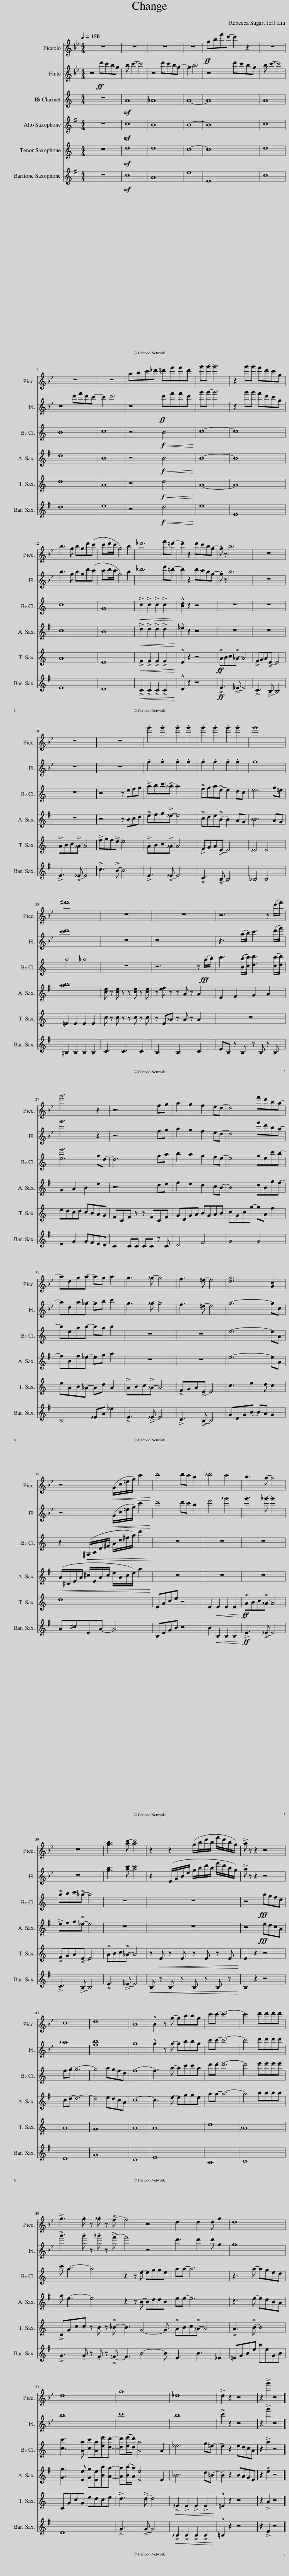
X:1
%%score 1 2 3 4 5 6
L:1/8
Q:1/4=150
M:4/4
I:linebreak $
K:Bb
V:1 treble transpose=12
V:2 treble
V:3 treble transpose=-2
V:4 treble transpose=-9
V:5 treble transpose=-14
V:6 treble transpose=-21
V:1
 z8 | z8 | z8 | z8 |!ff! gbf'd'- d'2 z2 | %5
 z8 |$ z8 | z8 | abc'_d' =d'f'f'd' | g'g'- g'6 | %10
 z2 g'g' f'd'c'g |$ b3 g bgd'(c' | c'd'/c'/ g4) b2 | _d'6 f'=d'- | .d'2 z2 d'c'bg- | %15
 .g z b6 | z8 |$ z8 | z8 | .g'2 .g'2 .g'2 .g'2 | %20
 .g'2 .g'2 .g'2 .g'2 | g'8 |$ ^f'8 | z8 | z8 | %25
 z6 z (d'/f'/) |$ g'6 z2 | z6 fg | a2 g2 f2 ed- | d4 f'd'ba- |$ %30
 adga- ag a2 | g3 _g- g4 | f3 =e- e4 | [dg]6 [Gc]2 |$ z4!<(! (G/c/=e/g/) c'2!<)! | %35
 d'4 d'c' b2 | _d'4 c'4 | b3 a- a4 |$ z8 | [gb]3 [ac']- [ac']4 | %40
 z2 z2 (g/b/d'/b/ f'/d'/b/g/) | !>!a z z2 z4 |$ c8 | d8 | B8 | %45
 !^!B2 z g- gbbg | c'c'- c'6- | c'4 d'd'd'd' |$ !>!g3 .g z ._g z !>!f- | f4 z4 | %50
 d3 d2 d g2 | d8 |$ d8 | g8 | _d8 | %55
 !>!d2 z2 z4 | z2 !>!g'2 z4 |] %57
V:2
 z4!ff! d'c'bg | b c'3- c'4 | z4 d'c'bg- | g2 b6 | z4 d'c'bg | %5
 b c'3- c'4 |$ z4 d'f'd'c'- | c'2 d'6 | z4!ff! d'f'f'd' | g'g'- g'6 | %10
 z2 g'g' f'd'c'g |$ b3 g bgd'(c' | c'd'/c'/ g4) b2 | _d'6 f'=d'- | .d'2 z2 d'c'bg- | %15
 .g z b6 | z8 |$ z8 | z8 | .g2 .g2 .g2 .g2 | %20
 .g2 .g2 .g2 .g2 | g8 |$ [c'd']8 | z8 | z8 | %25
 z3 (a/b/) c'3 (d'/f'/) |$ g'6 z2 | z6 fg | a2 g2 f2 ed- | d4 f'd'ba- |$ %30
 ada_g- gb c'2 | g3 _g- g4 | f3 =e- e4 | g6- gc |$ z4!<(! (G/c/=e/g/) c'2!<)! | %35
 d'4 d'c' b2 | e'4 _g'4 | g'3 _g'- g'4 |$ z8 | [gb]3 [ac']- [ac']4 | %40
 z2 (E/G/B/e/ g/b/d'/b/ f'/d'/b/g/) | !>!a z z2 z4 |$ _a8 | [fb]8 | g8 | %45
 !^!g2 z g- gbbg | c'c'- c'6- | c'4 d'd'd'd' |$ !>!g'3 .g' z ._g' z !>!f'- | f'4 z4 | %50
 d'3 d'2 d' g2 | g8 |$ b8 | c'8 | b8 | %55
 !>!c'2 z2 z4 | z2 !>!g'2 z4 |] %57
V:3
[K:C] z8 |!mf! A8 | _A8 | A8- | A8 | %5
 A8 |$ B8 | c8 | z4!f!!<(! B4!<)! | c8- | %10
 c8 |$ c8 | G8 |!<(! !>!c2 !>!c2 !>!c2 !>!c2!<)! | !^![Bd]2 z2 z4 | %15
 z8 | z8 |$ z8 | z4 z efg | !>!abc'!>!_a- a4 | %20
 !>!fga!>!e- e2 dc | _e6 g=e |$ a4 _a4 | z8 | z6 z!fff! (a/b/) | %25
 c'3 (([Bb]/[cc']/)) [dd']3 ([cc']/[dd']/) |$ [ee']6 gd- | d6 ga | b2 a2 g2 fe- | e4 gec'b- |$ %30
 beab- ba b2 | z8 | z8 | e6- eA |$ z2!<(! (^F,/A,/D/^F/ A/d/^f/a/) d'2!<)! | %35
 z8 | z8 | z8 |$ !>!abc'!>!_a- a4 | z8 | %40
 z8 | z4!fff! agfd |$ fg- g6- | g4 agfd | f8- | %45
 f3 a- ac'c'a | d'd'- d'6- | d'4 e'e'e'e' |$ c' a3- a4 | z2 z e- egge | %50
 aa- a6 | z3 a- aged |$ [cc']3 [Aa] [cc'][Aa][ee'][dd']- | [dd'](([ee']/[dd']/)) [Aa]4 A2 | _e6 g=e- | %55
 .e2 z2 edcA | z2 !>!a2 z4 |] %57
V:4
[K:G] z8 |!mf! c8 | B8 | B8- | B8 | %5
 c8 |$ d8 | B8 | z4!f!!<(! B4!<)! | B8- | %10
 B8 |$ c8 | B8 |!<(! !>!d2 !>!d2 !>!d2 !>!d2!<)! | !^!_e2 z2 z4 | %15
 z8 | z8 |$ z8 | z4 z Bcd | !>!efg!>!_e- e4 | %20
 !>!cde!>!B- B2 AG | _B6 AG |$ [ab]8 | [ce] z [ce] z z [ce] z [ce] | z [ef] z z A z A2 | %25
 E2 F2 G2 A2 |$ G2 A2 B2 e2 | z6 de | f2 e2 d2 cB- | B4 dBgf- |$ %30
 fBf_e- eg a2 | z8 | z8 | e6- eA |$!<(! (A/^C/E/A/ ^c/E/A/c/ e/A/c/e/) a2!<)! | %35
 z8 | z8 | z8 |$ !>!efg!>!_e- e4 | z8 | %40
 z8 | z4!fff! edcA |$ cd- d6- | d4 edcA | c8- | %45
 c3 e- egge | aa- a6- | a4 bbbb |$ g e3- e4 | z2 z B- BddB | %50
 ee- e6 | z3 e- edBA |$ [Gg]3 [Ee] [Gg][Ee][Bb][Aa]- | [Aa](([Bb]/[Aa]/)) [Ee]4 E2 | _B6 d=B- | %55
 .B2 z2 BAGE | z2 !>!e2 z4 |] %57
V:5
[K:C] z8 |!mf! d8 | d8 | c8- | c8 | %5
 d8 |$ d8 | A8 | z4!f!!<(! d4!<)! | A8- | %10
 A8 |$ A8 | E8 |!<(! !>!F2 !>!F2 !>!F2 !>!F2!<)! | !^!E2 z2 z4 | %15
!ff! !>!ABc!>!_A- A4 | !>!FGA!>!E- E4 |$ !>!ABc!>!_A- A4 | !>!fgf!>!e- e4 | !>!ABc!>!_A- A4 | %20
 !>!FGA!>!E- E4 | _E4 E4 |$ =E2 E2 E2 E2 | c z c z z c z c | z E_A z A z A2 | %25
 z8 |$ edcd cBAG | FCF z z FCF | GDGA BGAB | cGcg- gA f2 |$ %30
 eAB_A- Ad A2 | !>!ABc!>!_A- A4 | !>!FGA!>!E- E4 | c3 e2 d c2 |$ d8 | %35
 EAce z4 | E2!<(! E2 E2 E2!<)! |!ff! !>!ABc!>!_A- A4 |$ !>!FGA!>!E- E4 | !>!ABc!>!_A- A4 | %40
 z!<(! E z E z E z E!<)! | E2 z2 z4 |$ A8 | G8 | A8 | %45
 A8 | d8 | _A8 |$ !>!CGc.c z .B z !>!_B- | B3 G4- G | %50
 !>!ABc!>!_A- A4 | !>!A3 !>!B- B4 |$ CGcG edce | !>!d3 !>!d- d4 |!<(! !>!_E2 !>!E2 !>!E2 !>!E2!<)! | %55
 !^!=E2 z2 z4 | z2 !>!A2 z4 |] %57
V:6
[K:G] z8 |!mf! c8 | A8 | e8 | E8 | %5
 c8 |$ d8 | e8 | z4!f!!<(! d4!<)! | e8 | %10
 E8 |$ E8 | D8 |!<(! !>!C2 !>!C2 !>!C2 !>!C2!<)! | !^!D2 z2 z4 | %15
!ff! !>!E3 !>!_E- E4 | !>!C3 !>!B,- B,4 |$ !>!E3 !>!_E- E4 | !>!c3 !>!B- B4 | !>!E3 !>!_E- E4 | %20
 !>!C3 !>!B,- B,4 | _B,4 B,4 |$ =B,2 B,2 B,2 B,2 | C3 C3 C2 | B,3 B,3 C2 | %25
 EB, z B, z B, z B, |$ E2 G2 GFED | C2 CC CC z C | D4 F4 | G4 G4 |$ %30
 B,4 _EA _e2 | !>!E3 !>!_E- E4 | !>!C3 !>!B,- B,4 | GDGB- BA G2 |$ A^cEA- A4 | %35
 B,EGB z4 | B2!<(! B,2 B,2 B,2!<)! |!ff! !>!E3 !>!_E- E4 |$ !>!C3 !>!B,- B,4 | !>!E3 !>!_E- E4 | %40
!<(! B, z B, z B, z B, z!<)! | B,2 z2 z4 |$ D8 | G8 | C8 | %45
 E8 | A,8 | B,8 |$ !>!G3 .G z .F z !>!=F- | F3 B4- B | %50
 E3 B3 _E2 | =EGBe beGB |$ D8 | !>!G3 !>!G- G4 |!<(! !>!_B,2 !>!B,2 !>!B,2 !>!B,2!<)! | %55
 !^!=B,2 z2 z4 | z2 !>!E2 z4 |] %57
